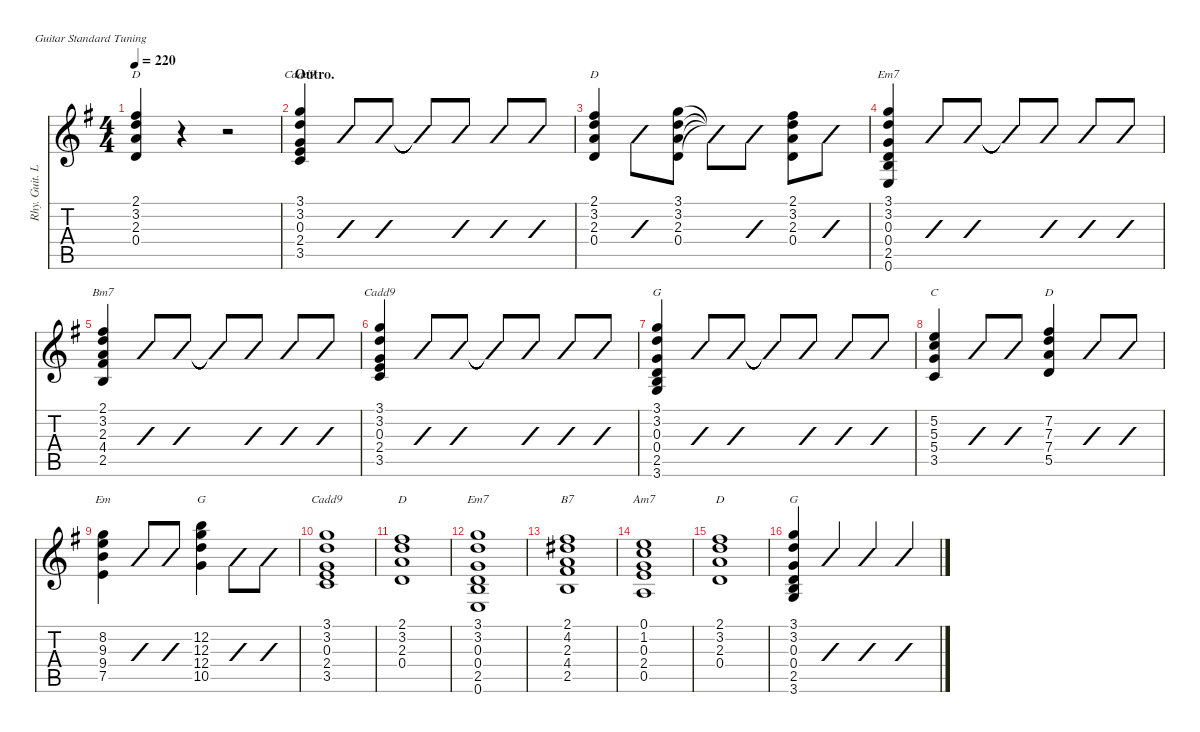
\hideDynamics
\bracketExtendMode nobrackets
\multiBarRest
\otherSystemsTrackNameOrientation horizontal
\track ("Rhy. Guit. L" "Rhy. Guit. L") {multiBarRest instrument distortionguitar}
\staff {score tabs}
\tuning (E4 B3 G3 D3 A2 E2)
\chord ("Cadd9" 3 3 0 2 3 x) {showdiagram false showfingering false}
\chord ("D" 2 3 2 0 x x) {showdiagram false showfingering false barre 2}
\chord ("Em7" 3 3 0 0 2 0) {showdiagram false showfingering false barre 3}
\chord ("Bm7" 2 3 2 4 2 x) {showdiagram false showfingering false barre (2 2)}
\chord ("G" 3 3 0 0 2 3) {showdiagram false showfingering false}
\chord ("C" x 5 5 5 3 x) {showdiagram false showfingering false}
\chord ("D" x 7 7 7 5 x) {firstfret 5 showdiagram false showfingering false}
\chord ("Em" x 8 9 9 7 x) {firstfret 7 showdiagram false showfingering false}
\chord ("G" x 12 12 12 10 x) {firstfret 10 showdiagram false showfingering false}
\chord ("Am7" 0 1 0 2 0 x) {showdiagram false showfingering false}
\chord ("B7" 2 4 2 4 2 x) {showdiagram false showfingering false barre (2 2)}
\ts (4 4)
\tempo 220
\clef g2
\scale
0.952526
\ks g
(2.1{acc #} 3.2{acc forcenatural} 2.3{acc forcenatural} 0.4{acc forcenatural}).4{ch "D" dy f beam Up} r.4{beam Up} r.2{beam Up} |
\section ("" "Outro.")
\scale
1.14546 (3.5{acc forcenatural} 2.4{acc forcenatural} 0.3{acc forcenatural} 3.2{acc forcenatural} 3.1{acc forcenatural}).4{ch "Cadd9" beam Up} (0.3{acc forcenatural} 2.4{acc forcenatural} 3.5{acc forcenatural} 3.2{acc forcenatural} 3.1{acc forcenatural}).8{slashed beam Up} (0.3{acc forcenatural} 2.4{acc forcenatural} 3.5{acc forcenatural} 3.2{acc forcenatural} 3.1{acc forcenatural}).8{slashed beam Up} (0.3{t acc forcenatural} 2.4{t acc forcenatural} 3.5{t acc forcenatural} 3.2{t acc forcenatural} 3.1{t acc forcenatural}).8{slashed beam Up} (0.3{acc forcenatural} 2.4{acc forcenatural} 3.5{acc forcenatural} 3.2{acc forcenatural} 3.1{acc forcenatural}).8{slashed beam Up} (0.3{acc forcenatural} 2.4{acc forcenatural} 3.5{acc forcenatural} 3.2{acc forcenatural} 3.1{acc forcenatural}).8{slashed beam Up} (0.3{acc forcenatural} 2.4{acc forcenatural} 3.5{acc forcenatural} 3.2{acc forcenatural} 3.1{acc forcenatural}).8{slashed beam Up} |
\scale
0.949484 (0.4{acc forcenatural} 2.3{acc forcenatural} 3.2{acc forcenatural} 2.1{acc #}).4{ch "D" beam Up} (0.4{acc forcenatural} 2.3{acc forcenatural} 3.2{acc forcenatural} 2.1{acc #}).8{slashed beam Down} (0.4{acc forcenatural} 2.3{acc forcenatural} 3.2{acc forcenatural} 3.1{acc forcenatural}).8{beam Down} (0.4{t acc forcenatural} 2.3{t acc forcenatural} 3.2{t acc forcenatural} 3.1{t acc forcenatural}).8{slashed beam Down} (0.4{acc forcenatural} 2.3{acc forcenatural} 3.2{acc forcenatural} 3.1{acc forcenatural}).8{slashed beam Down} (0.4{acc forcenatural} 2.3{acc forcenatural} 3.2{acc forcenatural} 2.1{acc #}).8{beam Down} (0.4{acc forcenatural} 2.3{acc forcenatural} 3.2{acc forcenatural} 2.1{acc #}).8{slashed beam Down} |
\scale
0.955569 (3.1{acc forcenatural} 3.2{acc forcenatural} 0.3{acc forcenatural} 0.4{acc forcenatural} 2.5{acc forcenatural} 0.6{acc forcenatural}).4{ch "Em7" beam Up} (3.1{acc forcenatural} 3.2{acc forcenatural} 0.3{acc forcenatural} 0.4{acc forcenatural} 2.5{acc forcenatural} 0.6{acc forcenatural}).8{slashed beam Up} (3.1{acc forcenatural} 3.2{acc forcenatural} 0.3{acc forcenatural} 0.4{acc forcenatural} 2.5{acc forcenatural} 0.6{acc forcenatural}).8{slashed beam Up} (3.1{t acc forcenatural} 3.2{t acc forcenatural} 0.3{t acc forcenatural} 0.4{t acc forcenatural} 2.5{t acc forcenatural} 0.6{t acc forcenatural}).8{slashed beam Up} (3.1{acc forcenatural} 3.2{acc forcenatural} 0.3{acc forcenatural} 0.4{acc forcenatural} 2.5{acc forcenatural} 0.6{acc forcenatural}).8{slashed beam Up} (3.1{acc forcenatural} 3.2{acc forcenatural} 0.3{acc forcenatural} 0.4{acc forcenatural} 2.5{acc forcenatural} 0.6{acc forcenatural}).8{slashed beam Up} (3.1{acc forcenatural} 3.2{acc forcenatural} 0.3{acc forcenatural} 0.4{acc forcenatural} 2.5{acc forcenatural} 0.6{acc forcenatural}).8{slashed beam Up} |
\scale
0.949484 (2.5{acc forcenatural} 4.4{acc #} 2.3{acc forcenatural} 2.1{acc #} 3.2{acc forcenatural}).4{ch "Bm7" beam Up} (2.5{acc forcenatural} 4.4{acc #} 2.3{acc forcenatural} 2.1{acc #} 3.2{acc forcenatural}).8{slashed beam Up} (2.5{acc forcenatural} 4.4{acc #} 2.3{acc forcenatural} 2.1{acc #} 3.2{acc forcenatural}).8{slashed beam Up} (2.5{t acc forcenatural} 4.4{t acc #} 2.3{t acc forcenatural} 2.1{t acc #} 3.2{t acc forcenatural}).8{slashed beam Up} (2.5{acc forcenatural} 4.4{acc #} 2.3{acc forcenatural} 2.1{acc #} 3.2{acc forcenatural}).8{slashed beam Up} (2.5{acc forcenatural} 4.4{acc #} 2.3{acc forcenatural} 2.1{acc #} 3.2{acc forcenatural}).8{slashed beam Up} (2.5{acc forcenatural} 4.4{acc #} 2.3{acc forcenatural} 2.1{acc #} 3.2{acc forcenatural}).8{slashed beam Up} |
\scale
1.15763 (3.5{acc forcenatural} 2.4{acc forcenatural} 0.3{acc forcenatural} 3.2{acc forcenatural} 3.1{acc forcenatural}).4{ch "Cadd9" beam Up} (0.3{acc forcenatural} 2.4{acc forcenatural} 3.5{acc forcenatural} 3.2{acc forcenatural} 3.1{acc forcenatural}).8{slashed beam Up} (0.3{acc forcenatural} 2.4{acc forcenatural} 3.5{acc forcenatural} 3.2{acc forcenatural} 3.1{acc forcenatural}).8{slashed beam Up} (0.3{t acc forcenatural} 2.4{t acc forcenatural} 3.5{t acc forcenatural} 3.2{t acc forcenatural} 3.1{t acc forcenatural}).8{slashed beam Up} (0.3{acc forcenatural} 2.4{acc forcenatural} 3.5{acc forcenatural} 3.2{acc forcenatural} 3.1{acc forcenatural}).8{slashed beam Up} (0.3{acc forcenatural} 2.4{acc forcenatural} 3.5{acc forcenatural} 3.2{acc forcenatural} 3.1{acc forcenatural}).8{slashed beam Up} (0.3{acc forcenatural} 2.4{acc forcenatural} 3.5{acc forcenatural} 3.2{acc forcenatural} 3.1{acc forcenatural}).8{slashed beam Up} |
\scale
0.93427 (3.1{acc forcenatural} 3.2{acc forcenatural} 0.3{acc forcenatural} 0.4{acc forcenatural} 2.5{acc forcenatural} 3.6{acc forcenatural}).4{ch "G" beam Up} (3.1{acc forcenatural} 3.2{acc forcenatural} 0.3{acc forcenatural} 0.4{acc forcenatural} 2.5{acc forcenatural} 3.6{acc forcenatural}).8{slashed beam Up} (3.1{acc forcenatural} 3.2{acc forcenatural} 0.3{acc forcenatural} 0.4{acc forcenatural} 2.5{acc forcenatural} 3.6{acc forcenatural}).8{slashed beam Up} (3.1{t acc forcenatural} 3.2{t acc forcenatural} 0.3{t acc forcenatural} 0.4{t acc forcenatural} 2.5{t acc forcenatural} 3.6{t acc forcenatural}).8{slashed beam Up} (3.1{acc forcenatural} 3.2{acc forcenatural} 0.3{acc forcenatural} 0.4{acc forcenatural} 2.5{acc forcenatural} 3.6{acc forcenatural}).8{slashed beam Up} (3.1{acc forcenatural} 3.2{acc forcenatural} 0.3{acc forcenatural} 0.4{acc forcenatural} 2.5{acc forcenatural} 3.6{acc forcenatural}).8{slashed beam Up} (3.1{acc forcenatural} 3.2{acc forcenatural} 0.3{acc forcenatural} 0.4{acc forcenatural} 2.5{acc forcenatural} 3.6{acc forcenatural}).8{slashed beam Up} |
\scale
0.949484 (3.5{acc forcenatural} 5.4{acc forcenatural} 5.3{acc forcenatural} 5.2{acc forcenatural}).4{ch "C" beam Up} (3.5{x acc forcenatural} 5.4{x acc forcenatural} 5.3{x acc forcenatural}).8{slashed beam Up} (3.5{x acc forcenatural} 5.4{x acc forcenatural} 5.3{x acc forcenatural}).8{slashed beam Up} (5.5{acc forcenatural} 7.4{acc forcenatural} 7.3{acc forcenatural} 7.2{acc #}).4{ch "D" beam Up} (5.5{x acc forcenatural} 7.4{x acc forcenatural} 7.3{x acc forcenatural}).8{slashed beam Up} (5.5{x acc forcenatural} 7.4{x acc forcenatural} 7.3{x acc forcenatural}).8{slashed beam Up} |
\scale
0.958612 (7.5{acc forcenatural} 9.4{acc forcenatural} 9.3{acc forcenatural} 8.2{acc forcenatural}).4{ch "Em" beam Down} (7.5{x acc forcenatural} 9.4{x acc forcenatural} 9.3{x acc forcenatural}).8{slashed beam Up} (7.5{x acc forcenatural} 9.4{x acc forcenatural} 9.3{x acc forcenatural}).8{slashed beam Up} (10.5{acc forcenatural} 12.4{acc forcenatural} 12.3{acc forcenatural} 12.2{acc forcenatural}).4{ch "G" beam Down} (10.5{x acc forcenatural} 12.4{x acc forcenatural} 12.3{x acc forcenatural}).8{slashed beam Down} (10.5{x acc forcenatural} 12.4{x acc forcenatural} 12.3{x acc forcenatural}).8{slashed beam Down} |
\scale
1.14768 (3.5{acc forcenatural} 2.4{acc forcenatural} 0.3{acc forcenatural} 3.2{acc forcenatural} 3.1{acc forcenatural}).1{ch "Cadd9" beam Up} |
\scale
0.948662 (2.1{acc #} 3.2{acc forcenatural} 2.3{acc forcenatural} 0.4{acc forcenatural}).1{ch "D" beam Up} |
\scale
0.942576 (3.1{acc forcenatural} 3.2{acc forcenatural} 0.3{acc forcenatural} 0.4{acc forcenatural} 2.5{acc forcenatural} 0.6{acc forcenatural}).1{ch "Em7" beam Up} |
\scale
0.961079 (2.5{acc forcenatural} 4.4{acc #} 2.3{acc forcenatural} 4.2{acc #} 2.1{acc #}).1{ch "B7" beam Up} |
\scale
1.15053 (0.5{acc forcenatural} 2.4{acc forcenatural} 0.1{acc forcenatural} 1.2{acc forcenatural} 0.3{acc forcenatural}).1{ch "Am7" beam Up} |
\scale
0.942378 (2.1{acc #} 3.2{acc forcenatural} 2.3{acc forcenatural} 0.4{acc forcenatural}).1{ch "D" beam Up} |
\scale
0.951507 (2.5{acc forcenatural} 3.6{acc forcenatural} 0.4{acc forcenatural} 0.3{acc forcenatural} 3.2{acc forcenatural} 3.1{acc forcenatural}).4{ch "G" beam Up} (2.5{acc forcenatural} 3.6{acc forcenatural} 0.4{acc forcenatural} 0.3{acc forcenatural} 3.2{acc forcenatural} 3.1{acc forcenatural}).4{slashed beam Up} (2.5{acc forcenatural} 3.6{acc forcenatural} 0.4{acc forcenatural} 0.3{acc forcenatural} 3.2{acc forcenatural} 3.1{acc forcenatural}).4{slashed beam Up} (2.5{acc forcenatural} 3.6{acc forcenatural} 0.4{acc forcenatural} 0.3{acc forcenatural} 3.2{acc forcenatural} 3.1{acc forcenatural}).4{slashed beam Up}
